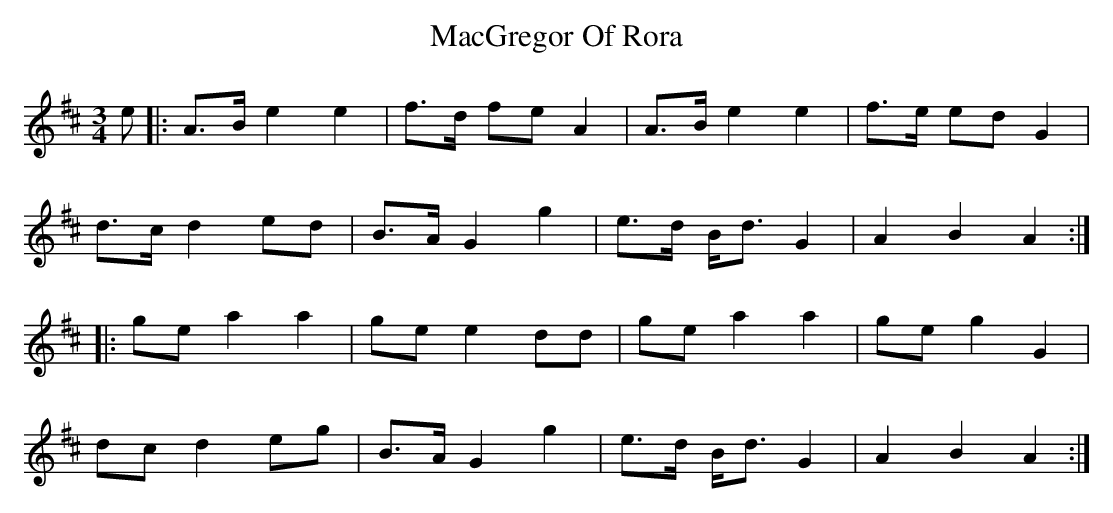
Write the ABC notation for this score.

X:1
T: MacGregor Of Rora
M: 3/4
L: 1/8
K: Amix
e|:A3/2B/ e2 e2|f3/2d/ fe A2|A3/2B/ e2 e2|f3/2e/ ed G2|
d3/2c/ d2 ed|B3/2A/ G2 g2|e3/2d/ B/d3/2 G2|A2 B2 A2:|
|:ge a2 a2|ge e2 dd|ge a2 a2|ge g2 G2|
dc d2 eg|B3/2A/ G2 g2|e3/2d/ B/d3/2 G2|A2 B2 A2:|
